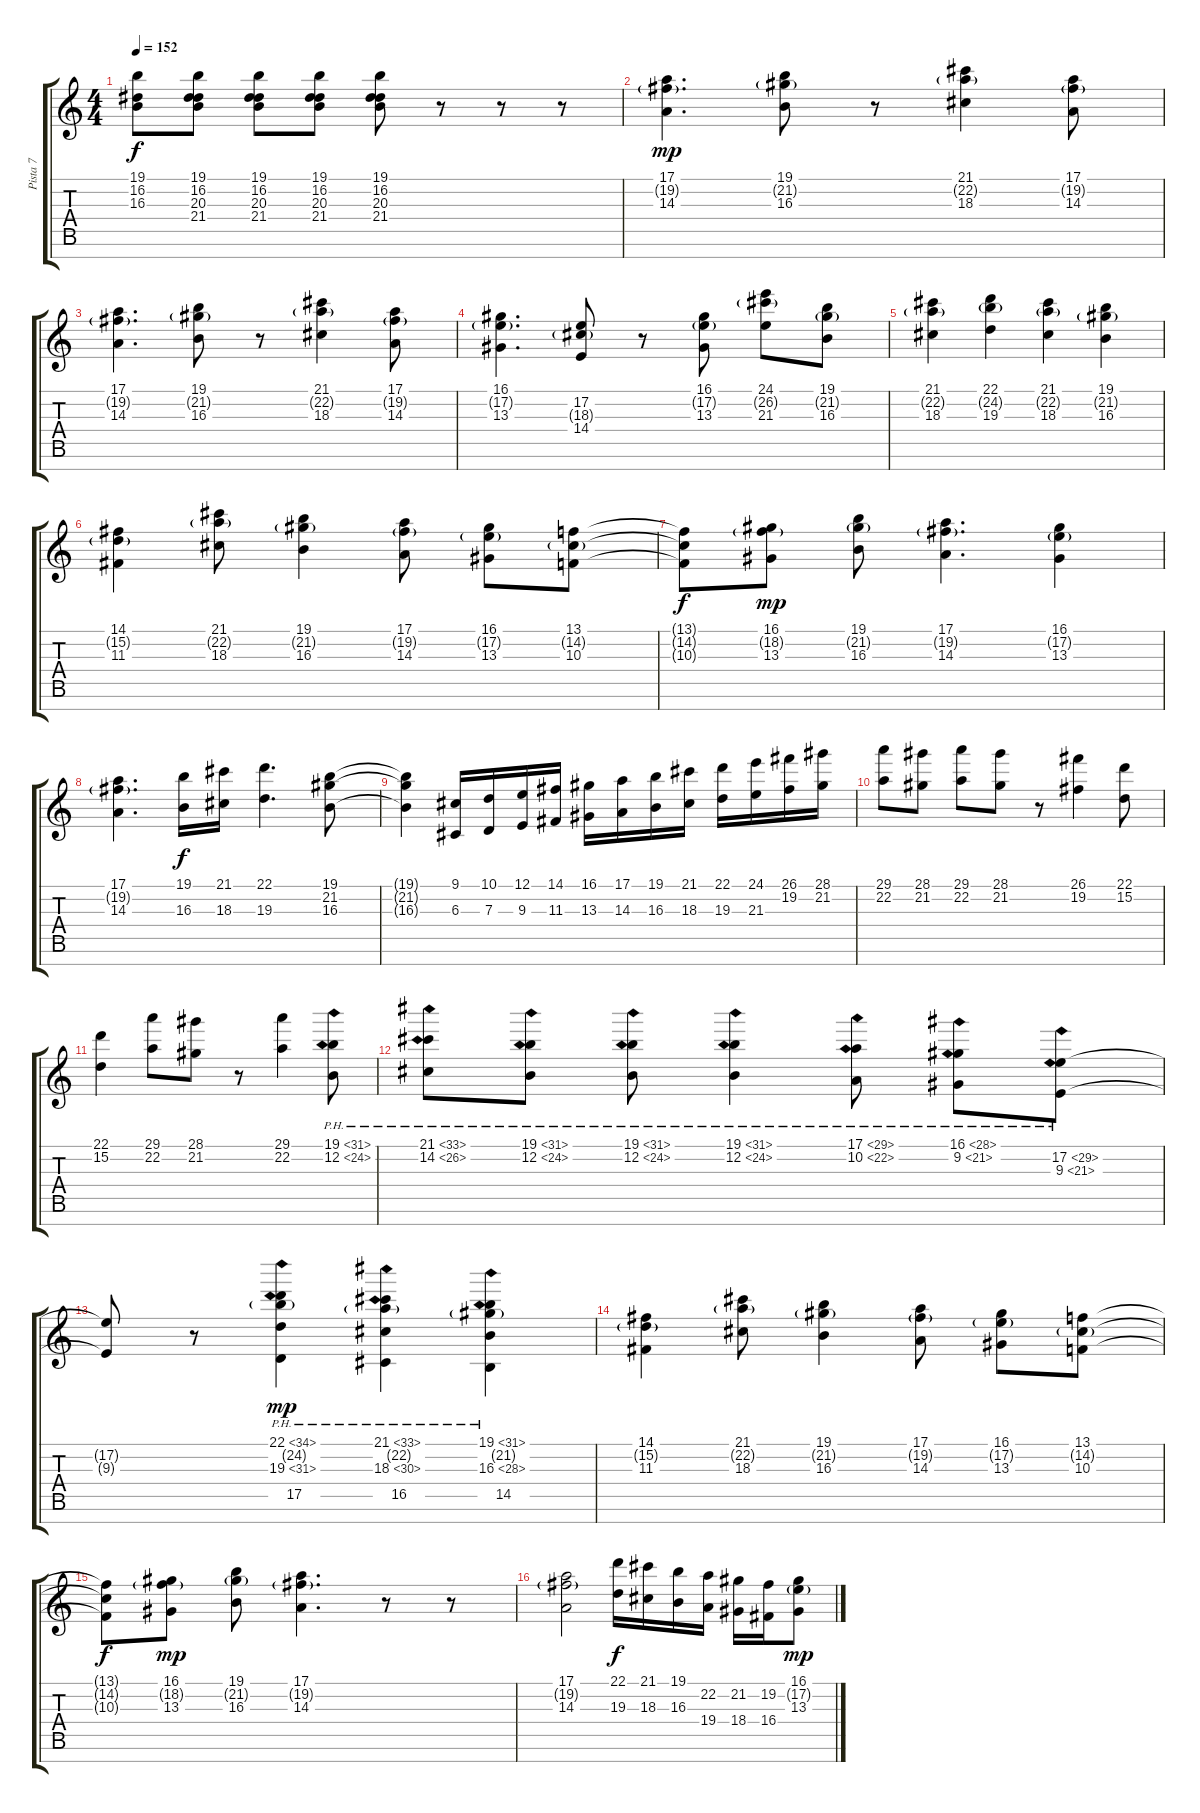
\track ("Pista 7" "Pista 7") {instrument stringensemble1}
\staff {score tabs}
\tuning (E4 B3 G3 D3 A2 E2 B1) {hide}
\ts (4 4)
\tempo 152
\clef g2
\ks c
(19.1{t} 16.2{t} 16.3{t}).8{dy f} (19.1 16.2 20.3 21.4).8 (19.1 16.2 20.3 21.4).8 (19.1 16.2 20.3 21.4).8 (19.1 16.2 20.3 21.4).8 r.8 r.8 r.8 |
(17.1 19.2{g} 14.3).4{d dy mp} (19.1 21.2{g} 16.3).8 r.8 (21.1 22.2{g} 18.3).4 (17.1 19.2{g} 14.3).8 |
(17.1 19.2{g} 14.3).4{d} (19.1 21.2{g} 16.3).8 r.8 (21.1 22.2{g} 18.3).4 (17.1 19.2{g} 14.3).8 |
(16.1 17.2{g} 13.3).4{d} (17.2 18.3{g} 14.4).8 r.8 (16.1 17.2{g} 13.3).8 (24.1 26.2{g} 21.3).8 (19.1 21.2{g} 16.3).8 |
(21.1 22.2{g} 18.3).4 (22.1 24.2{g} 19.3).4 (21.1 22.2{g} 18.3).4 (19.1 21.2{g} 16.3).4 |
(14.1 15.2{g} 11.3).4 (21.1 22.2{g} 18.3).8 (19.1 21.2{g} 16.3).4 (17.1 19.2{g} 14.3).8 (16.1 17.2{g} 13.3).8 (13.1 14.2{g} 10.3).8 |
(13.1{t} 14.2{t} 10.3{t}).8{dy f} (16.1 18.2{g} 13.3).8{dy mp} (19.1 21.2{g} 16.3).8 (17.1 19.2{g} 14.3).4{d} (16.1 17.2{g} 13.3).4 |
(17.1 19.2{g} 14.3).4{d} (19.1 16.3).16{dy f} (21.1 18.3).16 (22.1 19.3).4{d} (19.1 21.2 16.3).8 |
(19.1{t} 21.2{t} 16.3{t}).4{volume 7} (9.1 6.3).16{volume 13} (10.1 7.3).16 (12.1 9.3).16 (14.1 11.3).16 (16.1 13.3).16 (17.1 14.3).16 (19.1 16.3).16 (21.1 18.3).16 (22.1 19.3).16 (24.1 21.3).16 (26.1 19.2).16 (28.1 21.2).16 |
(29.1 22.2).8{volume 13} (28.1 21.2).8 (29.1 22.2).8 (28.1 21.2).8 r.8 (26.1 19.2).4 (22.1 15.2).8 |
(22.1 15.2).4 (29.1 22.2).8 (28.1 21.2).8 r.8 (29.1 22.2).4 (19.1{ph 12} 12.2{ph 12}).8 |
(21.1{ph 12} 14.2{ph 12}).8 (19.1{ph 12} 12.2{ph 12}).8 (19.1{ph 12} 12.2{ph 12}).8 (19.1{ph 12} 12.2{ph 12}).4 (17.1{ph 12} 10.2{ph 12}).8 (16.1{ph 12} 9.2{ph 12}).8 (17.2{ph 12} 9.3{ph 12}).8 |
(17.2{t} 9.3{t}).8 r.8 (22.1{ph 12} 24.2{g} 19.3{ph 12} 17.5).4{dy mp} (21.1{ph 12} 22.2{g} 18.3{ph 12} 16.5).4 (19.1{ph 12} 21.2{g} 16.3{ph 12} 14.5).4 |
(14.1 15.2{g} 11.3).4 (21.1 22.2{g} 18.3).8 (19.1 21.2{g} 16.3).4 (17.1 19.2{g} 14.3).8 (16.1 17.2{g} 13.3).8 (13.1 14.2{g} 10.3).8 |
(13.1{t} 14.2{t} 10.3{t}).8{dy f} (16.1 18.2{g} 13.3).8{dy mp} (19.1 21.2{g} 16.3).8 (17.1 19.2{g} 14.3).4{d} r.8 r.8 |
(17.1 19.2{g} 14.3).2 (22.1 19.3).16{dy f} (21.1 18.3).16 (19.1 16.3).16 (22.2 19.4).16 (21.2 18.4).16 (19.2 16.4).16 (16.1 17.2{g} 13.3).8{dy mp}
